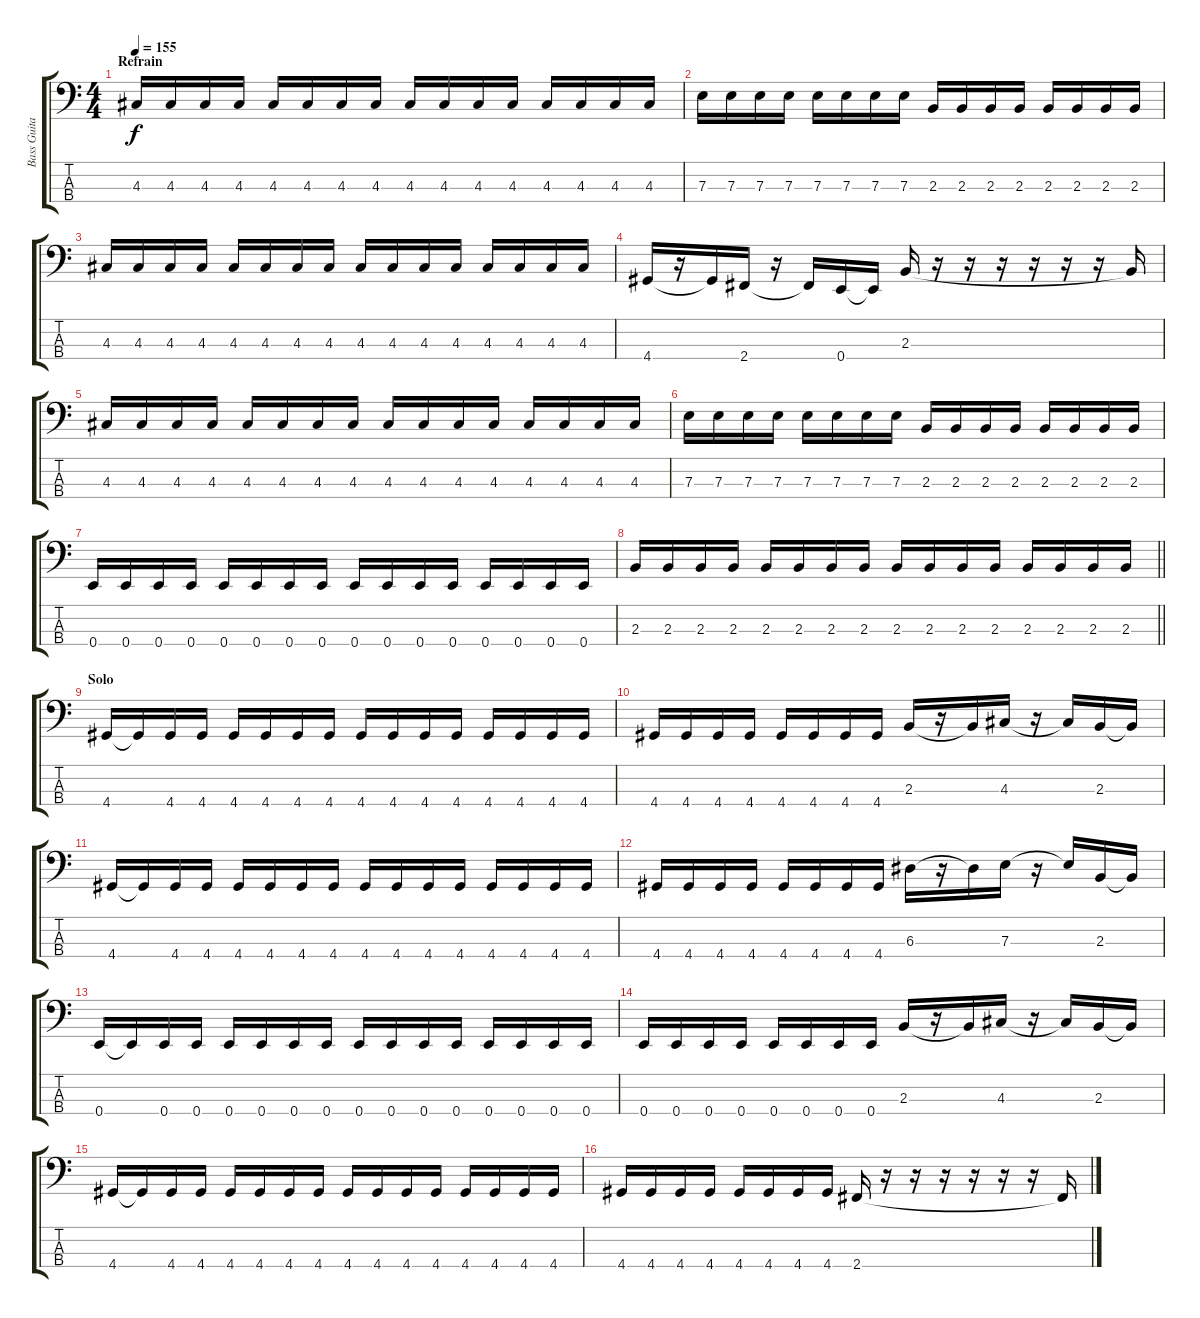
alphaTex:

\track ("Bass Guitar" "Bass Guita") {instrument electricbassfinger}
\staff {score tabs}
\tuning (G2 D2 A1 E1) {hide}
\ts (4 4)
\section ("" "Refrain")
\tempo 155
\clef f4
\ks c
4.3.16{dy f} 4.3.16 4.3.16 4.3.16 4.3.16 4.3.16 4.3.16 4.3.16 4.3.16 4.3.16 4.3.16 4.3.16 4.3.16 4.3.16 4.3.16 4.3.16 |
7.3.16 7.3.16 7.3.16 7.3.16 7.3.16 7.3.16 7.3.16 7.3.16 2.3.16 2.3.16 2.3.16 2.3.16 2.3.16 2.3.16 2.3.16 2.3.16 |
4.3.16 4.3.16 4.3.16 4.3.16 4.3.16 4.3.16 4.3.16 4.3.16 4.3.16 4.3.16 4.3.16 4.3.16 4.3.16 4.3.16 4.3.16 4.3.16 |
4.4.16 r.16 4.4{t}.16 2.4.16 r.16 2.4{t}.16 0.4.16 0.4{t}.16 2.3.16 r.16 r.16 r.16 r.16 r.16 r.16 2.3{t}.16 |
4.3.16 4.3.16 4.3.16 4.3.16 4.3.16 4.3.16 4.3.16 4.3.16 4.3.16 4.3.16 4.3.16 4.3.16 4.3.16 4.3.16 4.3.16 4.3.16 |
7.3.16 7.3.16 7.3.16 7.3.16 7.3.16 7.3.16 7.3.16 7.3.16 2.3.16 2.3.16 2.3.16 2.3.16 2.3.16 2.3.16 2.3.16 2.3.16 |
0.4.16 0.4.16 0.4.16 0.4.16 0.4.16 0.4.16 0.4.16 0.4.16 0.4.16 0.4.16 0.4.16 0.4.16 0.4.16 0.4.16 0.4.16 0.4.16 |
\barLineRight lightlight
2.3.16 2.3.16 2.3.16 2.3.16 2.3.16 2.3.16 2.3.16 2.3.16 2.3.16 2.3.16 2.3.16 2.3.16 2.3.16 2.3.16 2.3.16 2.3.16 |
\section ("" "Solo")
4.4.16 4.4{t}.16 4.4.16 4.4.16 4.4.16 4.4.16 4.4.16 4.4.16 4.4.16 4.4.16 4.4.16 4.4.16 4.4.16 4.4.16 4.4.16 4.4.16 |
4.4.16 4.4.16 4.4.16 4.4.16 4.4.16 4.4.16 4.4.16 4.4.16 2.3.16 r.16 2.3{t}.16 4.3.16 r.16 4.3{t}.16 2.3.16 2.3{t}.16 |
4.4.16 4.4{t}.16 4.4.16 4.4.16 4.4.16 4.4.16 4.4.16 4.4.16 4.4.16 4.4.16 4.4.16 4.4.16 4.4.16 4.4.16 4.4.16 4.4.16 |
4.4.16 4.4.16 4.4.16 4.4.16 4.4.16 4.4.16 4.4.16 4.4.16 6.3.16 r.16 6.3{t}.16 7.3.16 r.16 7.3{t}.16 2.3.16 2.3{t}.16 |
0.4.16 0.4{t}.16 0.4.16 0.4.16 0.4.16 0.4.16 0.4.16 0.4.16 0.4.16 0.4.16 0.4.16 0.4.16 0.4.16 0.4.16 0.4.16 0.4.16 |
0.4.16 0.4.16 0.4.16 0.4.16 0.4.16 0.4.16 0.4.16 0.4.16 2.3.16 r.16 2.3{t}.16 4.3.16 r.16 4.3{t}.16 2.3.16 2.3{t}.16 |
4.4.16 4.4{t}.16 4.4.16 4.4.16 4.4.16 4.4.16 4.4.16 4.4.16 4.4.16 4.4.16 4.4.16 4.4.16 4.4.16 4.4.16 4.4.16 4.4.16 |
4.4.16 4.4.16 4.4.16 4.4.16 4.4.16 4.4.16 4.4.16 4.4.16 2.4.16 r.16 r.16 r.16 r.16 r.16 r.16 2.4{t}.16
